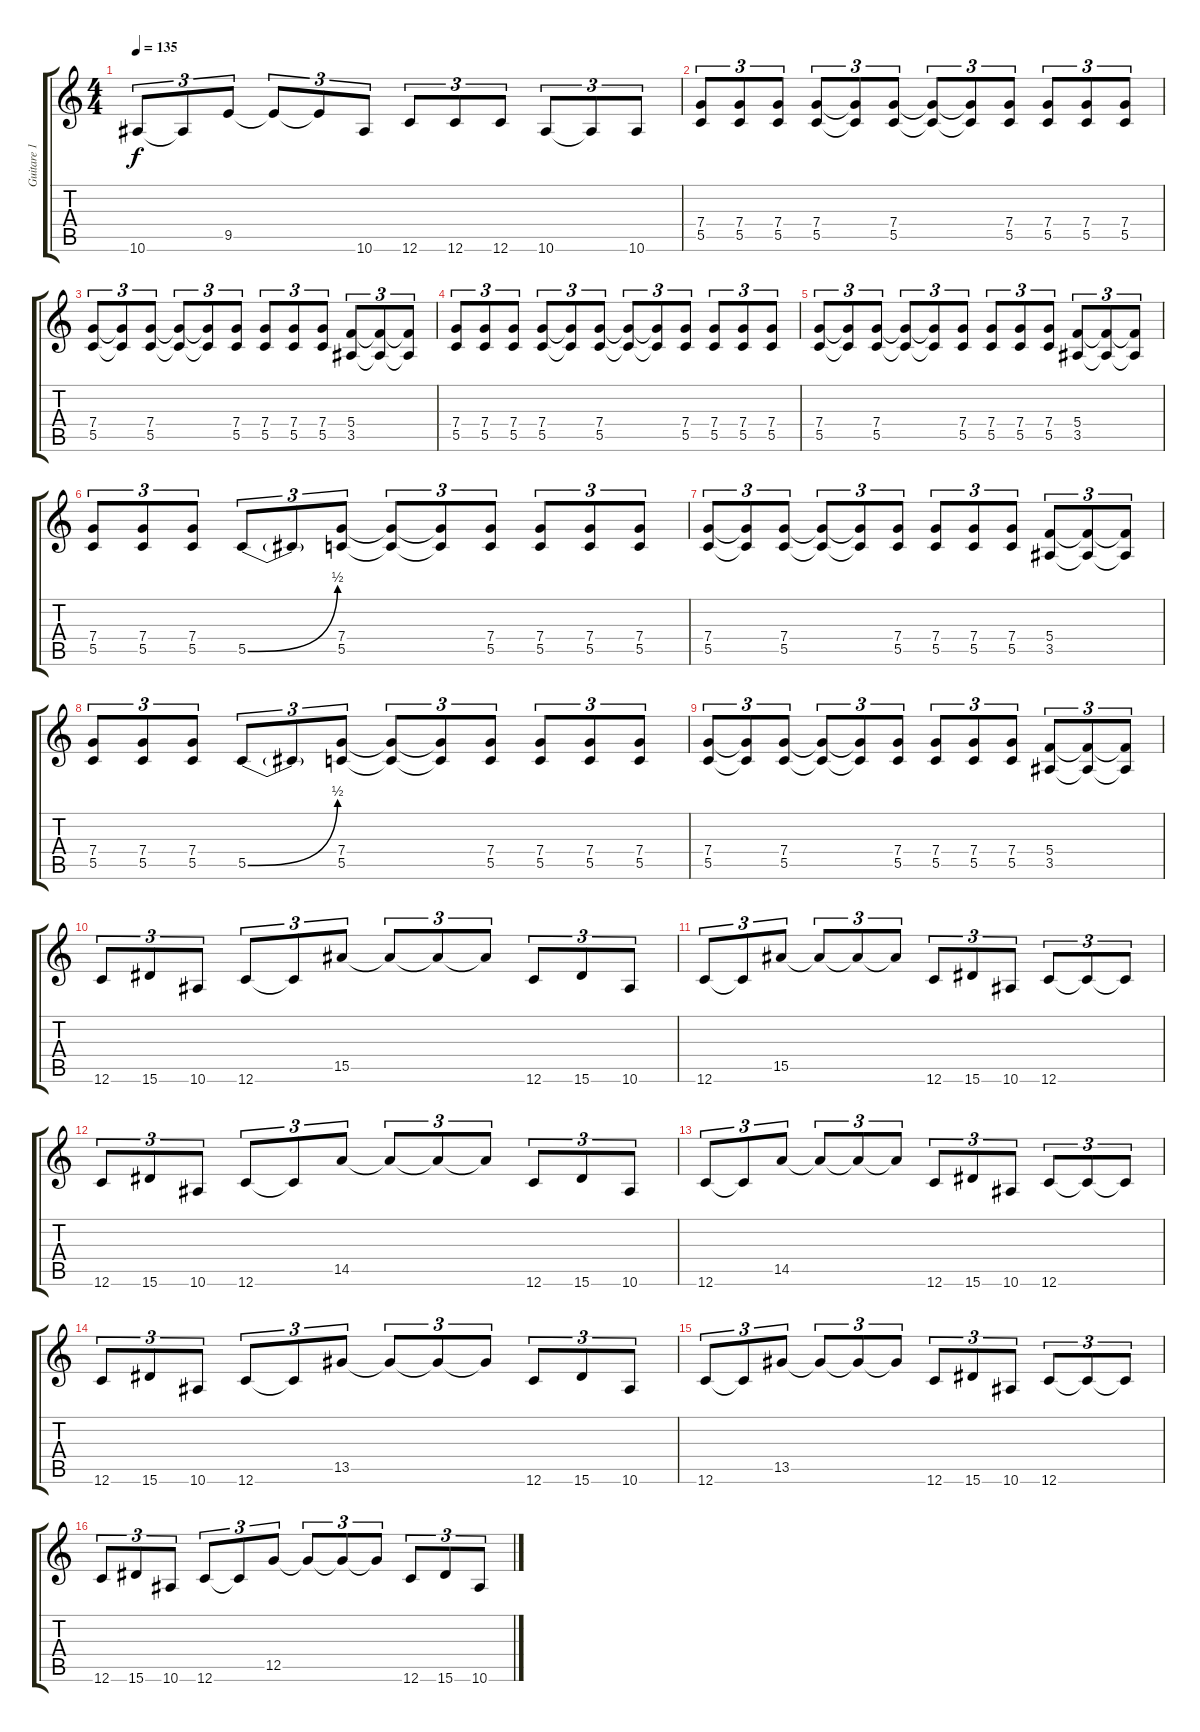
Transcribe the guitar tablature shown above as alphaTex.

\track ("Guitare 1" "Guitare 1") {instrument distortionguitar}
\staff {score tabs}
\tuning (D4 A3 F3 C3 G2 C2) {hide}
\ts (4 4)
\tempo 135
\clef g2
\ks c
10.6.8{tu (3 2) dy f} 10.6{t}.8{tu (3 2)} 9.5.8{tu (3 2)} 9.5{t}.8{tu (3 2)} 9.5{t}.8{tu (3 2)} 10.6.8{tu (3 2)} 12.6.8{tu (3 2)} 12.6.8{tu (3 2)} 12.6.8{tu (3 2)} 10.6.8{tu (3 2)} 10.6{t}.8{tu (3 2)} 10.6.8{tu (3 2)} |
(7.4 5.5).8{tu (3 2)} (7.4 5.5).8{tu (3 2)} (7.4 5.5).8{tu (3 2)} (7.4 5.5).8{tu (3 2)} (7.4{t} 5.5{t}).8{tu (3 2)} (7.4 5.5).8{tu (3 2)} (7.4{t} 5.5{t}).8{tu (3 2)} (7.4{t} 5.5{t}).8{tu (3 2)} (7.4 5.5).8{tu (3 2)} (7.4 5.5).8{tu (3 2)} (7.4 5.5).8{tu (3 2)} (7.4 5.5).8{tu (3 2)} |
(7.4 5.5).8{tu (3 2)} (7.4{t} 5.5{t}).8{tu (3 2)} (7.4 5.5).8{tu (3 2)} (7.4{t} 5.5{t}).8{tu (3 2)} (7.4{t} 5.5{t}).8{tu (3 2)} (7.4 5.5).8{tu (3 2)} (7.4 5.5).8{tu (3 2)} (7.4 5.5).8{tu (3 2)} (7.4 5.5).8{tu (3 2)} (5.4 3.5).8{tu (3 2)} (5.4{t} 3.5{t}).8{tu (3 2)} (5.4{t} 3.5{t}).8{tu (3 2)} |
(7.4 5.5).8{tu (3 2)} (7.4 5.5).8{tu (3 2)} (7.4 5.5).8{tu (3 2)} (7.4 5.5).8{tu (3 2)} (7.4{t} 5.5{t}).8{tu (3 2)} (7.4 5.5).8{tu (3 2)} (7.4{t} 5.5{t}).8{tu (3 2)} (7.4{t} 5.5{t}).8{tu (3 2)} (7.4 5.5).8{tu (3 2)} (7.4 5.5).8{tu (3 2)} (7.4 5.5).8{tu (3 2)} (7.4 5.5).8{tu (3 2)} |
(7.4 5.5).8{tu (3 2)} (7.4{t} 5.5{t}).8{tu (3 2)} (7.4 5.5).8{tu (3 2)} (7.4{t} 5.5{t}).8{tu (3 2)} (7.4{t} 5.5{t}).8{tu (3 2)} (7.4 5.5).8{tu (3 2)} (7.4 5.5).8{tu (3 2)} (7.4 5.5).8{tu (3 2)} (7.4 5.5).8{tu (3 2)} (5.4 3.5).8{tu (3 2)} (5.4{t} 3.5{t}).8{tu (3 2)} (5.4{t} 3.5{t}).8{tu (3 2)} |
(7.4 5.5).8{tu (3 2)} (7.4 5.5).8{tu (3 2)} (7.4 5.5).8{tu (3 2)} 5.5{be (bend 0 0 60 2)}.8{tu (3 2)} 5.5{t}.8{tu (3 2)} (7.4 5.5).8{tu (3 2)} (7.4{t} 5.5{t}).8{tu (3 2)} (7.4{t} 5.5{t}).8{tu (3 2)} (7.4 5.5).8{tu (3 2)} (7.4 5.5).8{tu (3 2)} (7.4 5.5).8{tu (3 2)} (7.4 5.5).8{tu (3 2)} |
(7.4 5.5).8{tu (3 2)} (7.4{t} 5.5{t}).8{tu (3 2)} (7.4 5.5).8{tu (3 2)} (7.4{t} 5.5{t}).8{tu (3 2)} (7.4{t} 5.5{t}).8{tu (3 2)} (7.4 5.5).8{tu (3 2)} (7.4 5.5).8{tu (3 2)} (7.4 5.5).8{tu (3 2)} (7.4 5.5).8{tu (3 2)} (5.4 3.5).8{tu (3 2)} (5.4{t} 3.5{t}).8{tu (3 2)} (5.4{t} 3.5{t}).8{tu (3 2)} |
(7.4 5.5).8{tu (3 2)} (7.4 5.5).8{tu (3 2)} (7.4 5.5).8{tu (3 2)} 5.5{be (bend 0 0 60 2)}.8{tu (3 2)} 5.5{t}.8{tu (3 2)} (7.4 5.5).8{tu (3 2)} (7.4{t} 5.5{t}).8{tu (3 2)} (7.4{t} 5.5{t}).8{tu (3 2)} (7.4 5.5).8{tu (3 2)} (7.4 5.5).8{tu (3 2)} (7.4 5.5).8{tu (3 2)} (7.4 5.5).8{tu (3 2)} |
(7.4 5.5).8{tu (3 2)} (7.4{t} 5.5{t}).8{tu (3 2)} (7.4 5.5).8{tu (3 2)} (7.4{t} 5.5{t}).8{tu (3 2)} (7.4{t} 5.5{t}).8{tu (3 2)} (7.4 5.5).8{tu (3 2)} (7.4 5.5).8{tu (3 2)} (7.4 5.5).8{tu (3 2)} (7.4 5.5).8{tu (3 2)} (5.4 3.5).8{tu (3 2)} (5.4{t} 3.5{t}).8{tu (3 2)} (5.4{t} 3.5{t}).8{tu (3 2)} |
12.6.8{tu (3 2)} 15.6.8{tu (3 2)} 10.6.8{tu (3 2)} 12.6.8{tu (3 2)} 12.6{t}.8{tu (3 2)} 15.5.8{tu (3 2)} 15.5{t}.8{tu (3 2)} 15.5{t}.8{tu (3 2)} 15.5{t}.8{tu (3 2)} 12.6.8{tu (3 2)} 15.6.8{tu (3 2)} 10.6.8{tu (3 2)} |
12.6.8{tu (3 2)} 12.6{t}.8{tu (3 2)} 15.5.8{tu (3 2)} 15.5{t}.8{tu (3 2)} 15.5{t}.8{tu (3 2)} 15.5{t}.8{tu (3 2)} 12.6.8{tu (3 2)} 15.6.8{tu (3 2)} 10.6.8{tu (3 2)} 12.6.8{tu (3 2)} 12.6{t}.8{tu (3 2)} 12.6{t}.8{tu (3 2)} |
12.6.8{tu (3 2)} 15.6.8{tu (3 2)} 10.6.8{tu (3 2)} 12.6.8{tu (3 2)} 12.6{t}.8{tu (3 2)} 14.5.8{tu (3 2)} 14.5{t}.8{tu (3 2)} 14.5{t}.8{tu (3 2)} 14.5{t}.8{tu (3 2)} 12.6.8{tu (3 2)} 15.6.8{tu (3 2)} 10.6.8{tu (3 2)} |
12.6.8{tu (3 2)} 12.6{t}.8{tu (3 2)} 14.5.8{tu (3 2)} 14.5{t}.8{tu (3 2)} 14.5{t}.8{tu (3 2)} 14.5{t}.8{tu (3 2)} 12.6.8{tu (3 2)} 15.6.8{tu (3 2)} 10.6.8{tu (3 2)} 12.6.8{tu (3 2)} 12.6{t}.8{tu (3 2)} 12.6{t}.8{tu (3 2)} |
12.6.8{tu (3 2)} 15.6.8{tu (3 2)} 10.6.8{tu (3 2)} 12.6.8{tu (3 2)} 12.6{t}.8{tu (3 2)} 13.5.8{tu (3 2)} 13.5{t}.8{tu (3 2)} 13.5{t}.8{tu (3 2)} 13.5{t}.8{tu (3 2)} 12.6.8{tu (3 2)} 15.6.8{tu (3 2)} 10.6.8{tu (3 2)} |
12.6.8{tu (3 2)} 12.6{t}.8{tu (3 2)} 13.5.8{tu (3 2)} 13.5{t}.8{tu (3 2)} 13.5{t}.8{tu (3 2)} 13.5{t}.8{tu (3 2)} 12.6.8{tu (3 2)} 15.6.8{tu (3 2)} 10.6.8{tu (3 2)} 12.6.8{tu (3 2)} 12.6{t}.8{tu (3 2)} 12.6{t}.8{tu (3 2)} |
12.6.8{tu (3 2)} 15.6.8{tu (3 2)} 10.6.8{tu (3 2)} 12.6.8{tu (3 2)} 12.6{t}.8{tu (3 2)} 12.5.8{tu (3 2)} 12.5{t}.8{tu (3 2)} 12.5{t}.8{tu (3 2)} 12.5{t}.8{tu (3 2)} 12.6.8{tu (3 2)} 15.6.8{tu (3 2)} 10.6.8{tu (3 2)}
